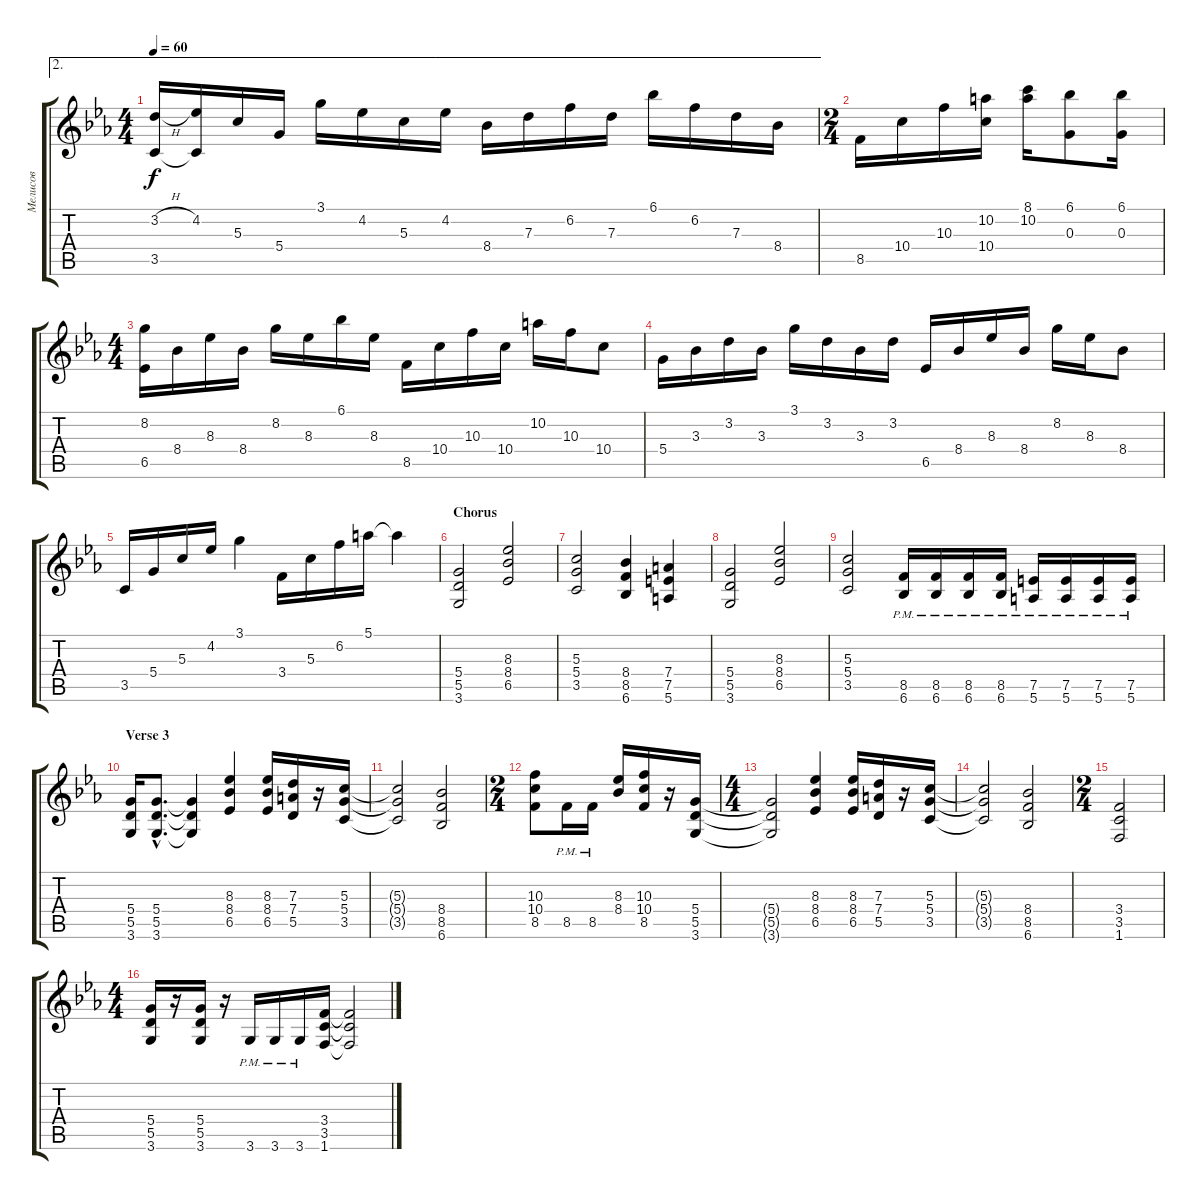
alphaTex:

\track ("Мелисов" "Мелисов") {instrument acousticguitarnylon}
\staff {score tabs}
\tuning (E4 B3 G3 D3 A2 E2) {hide}
\ae 2
\ts (4 4)
\tempo 60
\clef g2
\ks eb
(3.2{h} 3.5).16{dy f} (4.2 3.5{t}).16 5.3.16 5.4.16 3.1.16 4.2.16 5.3.16 4.2.16 8.4.16 7.3.16 6.2.16 7.3.16 6.1.16 6.2.16 7.3.16 8.4.16 |
\ts (2 4)
8.5.16 10.4.16 10.3.16 (10.2 10.4).16 (8.1 10.2).16 (6.1 0.3).8 (6.1 0.3).16 |
\ts (4 4)
(8.2 6.5).16 8.4.16 8.3.16 8.4.16 8.2.16 8.3.16 6.1.16 8.3.16 8.5.16 10.4.16 10.3.16 10.4.16 10.2.16 10.3.16 10.4.8 |
5.4.16 3.3.16 3.2.16 3.3.16 3.1.16 3.2.16 3.3.16 3.2.16 6.5.16 8.4.16 8.3.16 8.4.16 8.2.16 8.3.16 8.4.8 |
3.5.16 5.4.16 5.3.16 4.2.16 3.1.4 3.4.16 5.3.16 6.2.16 5.1.16 5.1{t}.4 |
\section ("" "Chorus")
(5.4 5.5 3.6).2{balance 2 instrument distortionguitar} (8.3 8.4 6.5).2 |
(5.3 5.4 3.5).2 (8.4 8.5 6.6).4 (7.4 7.5 5.6).4 |
(5.4 5.5 3.6).2 (8.3 8.4 6.5).2 |
(5.3 5.4 3.5).2 (8.5 6.6{pm}).16 (8.5 6.6{pm}).16 (8.5 6.6{pm}).16 (8.5 6.6{pm}).16 (7.5 5.6{pm}).16 (7.5 5.6{pm}).16 (7.5 5.6{pm}).16 (7.5 5.6{pm}).16 |
\section ("" "Verse 3")
(5.4 5.5 3.6).16{instrument distortionguitar} (5.4{hac} 5.5{hac} 3.6{hac}).8{d} (5.4{t} 5.5{t} 3.6{t}).4 (8.3 8.4 6.5).4 (8.3 8.4 6.5).16 (7.3 7.4 5.5).16 r.16 (5.3 5.4 3.5).16 |
(5.3{t} 5.4{t} 3.5{t}).2 (8.4 8.5 6.6).2 |
\ts (2 4)
(10.3 10.4 8.5).8 8.5{pm}.16 8.5{pm}.16 (8.3 8.4).16 (10.3 10.4 8.5).16 r.16 (5.4 5.5 3.6).16 |
\ts (4 4)
(5.4{t} 5.5{t} 3.6{t}).2 (8.3 8.4 6.5).4 (8.3 8.4 6.5).16 (7.3 7.4 5.5).16 r.16 (5.3 5.4 3.5).16 |
(5.3{t} 5.4{t} 3.5{t}).2 (8.4 8.5 6.6).2 |
\ts (2 4)
(3.4 3.5 1.6).2 |
\ts (4 4)
(5.4 5.5 3.6).16 r.16 (5.4 5.5 3.6).16 r.16 3.6{pm}.16 3.6{pm}.16 3.6{pm}.16 (3.4 3.5 1.6).16 (3.4{t} 3.5{t} 1.6{t}).2
